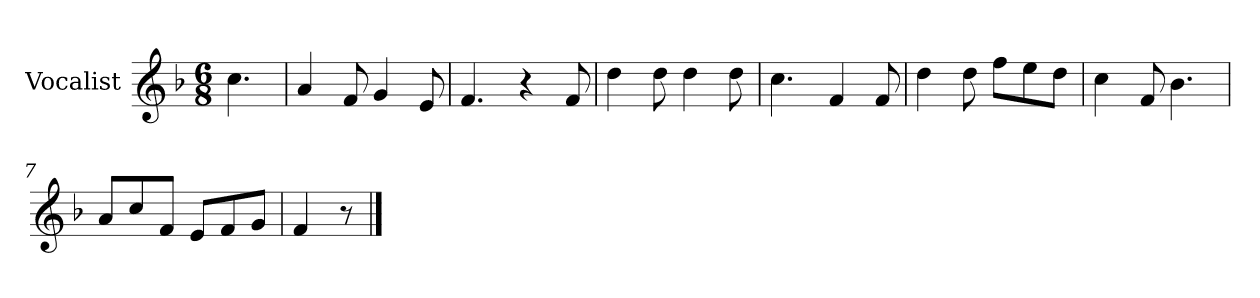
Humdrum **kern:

**kern
*part1
*staff1
*I"Vocalist
*k[b-]
*F:
*M6/8
=
4.cc
=1
4a
8f
4g
8e
=2
4.f
4r
8f
=3
4dd
8dd
4dd
8dd
=4
4.cc
4f
8f
=5
4dd
8dd
8ffL
8ee
8ddJ
=6
4cc
8f
4.b-
=7
8aL
8cc
8fJ
8eL
8f
8gJ
=8
4f
8r
==
*-
